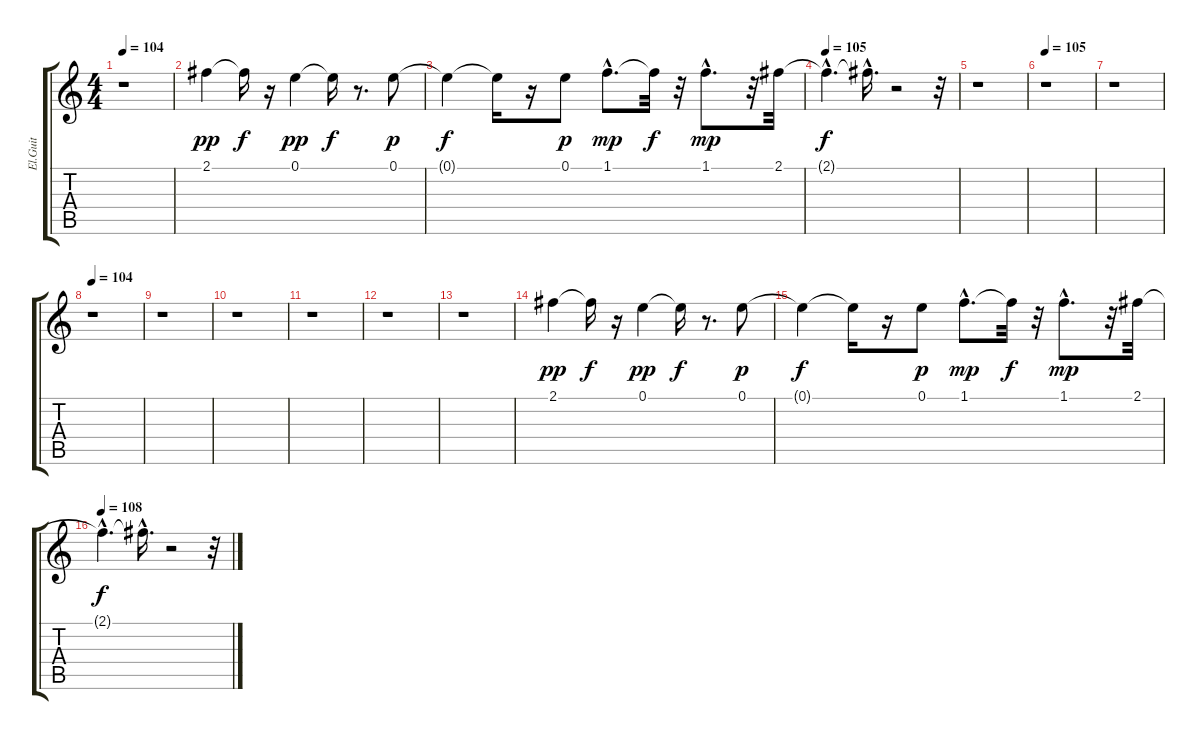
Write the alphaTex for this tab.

\track ("El.Guit" "El.Guit") {instrument acousticguitarnylon}
\staff {score tabs}
\tuning (E4 B3 G3 D3 A2 E2) {hide}
\ts (4 4)
\tempo 104
\clef g2
\ks c
r.1{dy pp instrument acousticguitarnylon} |
2.1.4 2.1{t}.16{dy f} r.16 0.1.4{dy pp} 0.1{t}.16{dy f} r.8{d} 0.1.8{dy p} |
0.1{t}.4{dy f} 0.1{t}.16 r.16 0.1.8{dy p} 1.1{hac}.8{d dy mp} 1.1{t}.32{dy f} r.32 1.1{hac}.8{d dy mp} r.32 2.1.32 |
\tempo 105
2.1{hac t}.4{d dy f} 2.1{hac t}.16{d} r.2 r.32 |
r.1 |
\tempo 105
r.1 |
r.1 |
\tempo 104
r.1 |
r.1 |
r.1 |
r.1 |
r.1 |
r.1 |
2.1.4{dy pp} 2.1{t}.16{dy f} r.16 0.1.4{dy pp} 0.1{t}.16{dy f} r.8{d} 0.1.8{dy p} |
0.1{t}.4{dy f} 0.1{t}.16 r.16 0.1.8{dy p} 1.1{hac}.8{d dy mp} 1.1{t}.32{dy f} r.32 1.1{hac}.8{d dy mp} r.32 2.1.32 |
\tempo 108
2.1{hac t}.4{d dy f} 2.1{hac t}.16{d} r.2 r.32
